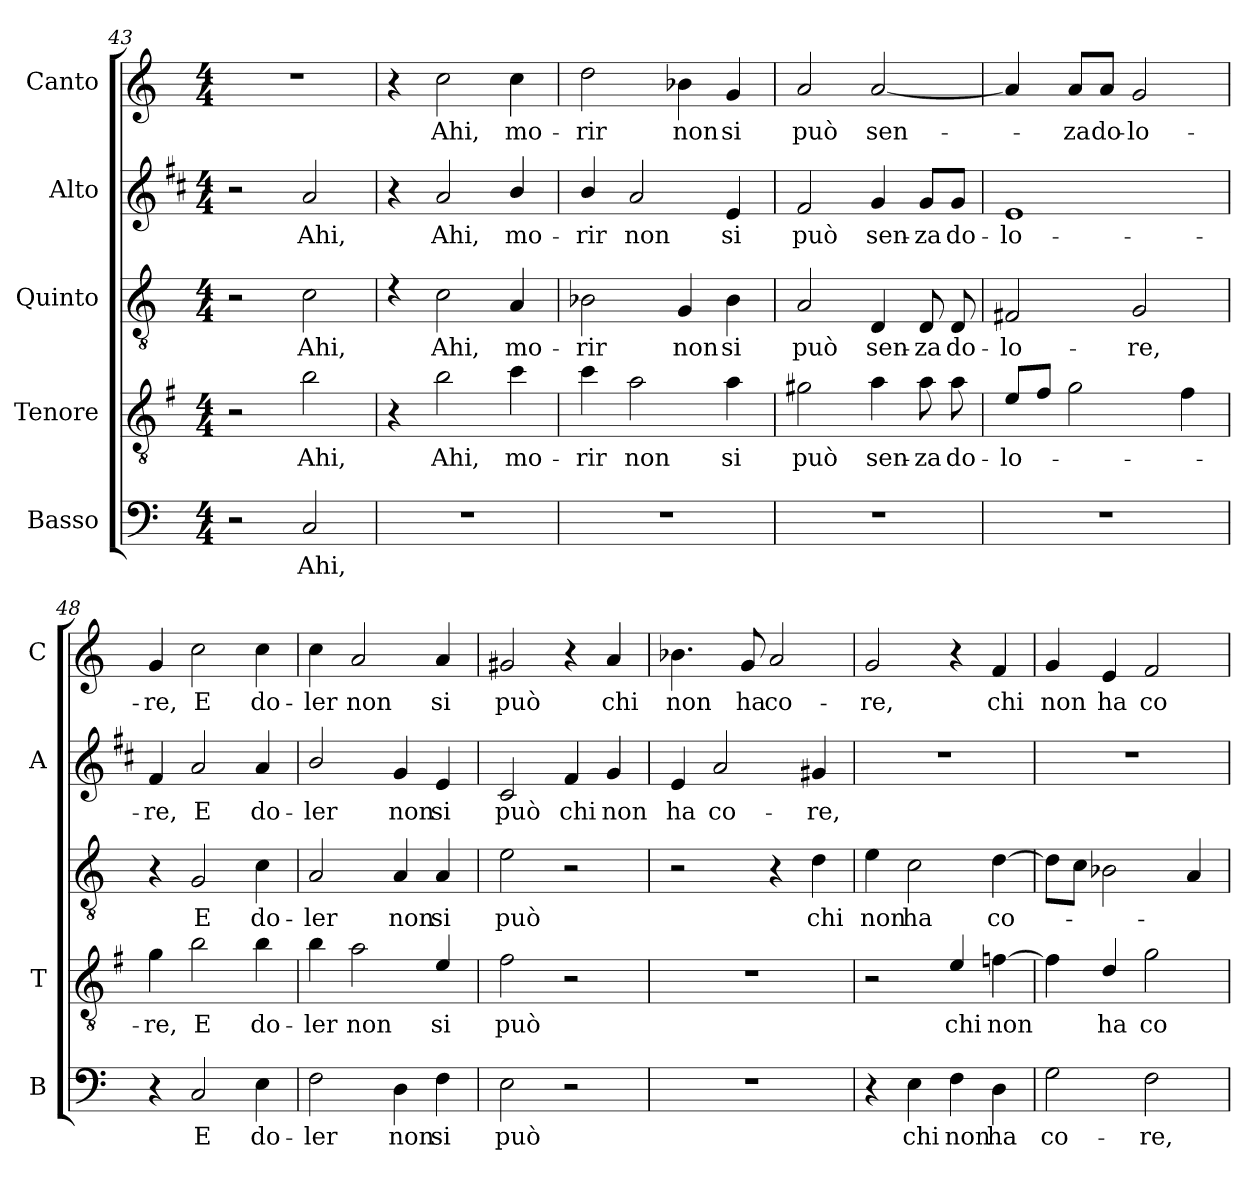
**kern	**text	**kern	**text	**kern	**text	**kern	**text	**kern	**text
*part5	*part5	*part4	*part4	*part3	*part3	*part2	*part2	*part1	*part1
*staff5	*staff5	*staff4	*staff4	*staff3	*staff3	*staff2	*staff2	*staff1	*staff1
*I"Basso	*	*I"Tenore	*	*I"Quinto	*	*I"Alto	*	*I"Canto	*
*I'B	*	*I'T	*	*	*	*I'A	*	*I'C	*
*clefF4	*	*clefGv2	*	*clefGv2	*	*clefG2	*	*clefG2	*
*	*	*ITrd4c7	*	*	*	*ITrd1c2	*	*	*
*k[]	*	*k[]	*	*k[]	*	*k[]	*	*k[]	*
*C:	*	*C:	*	*C:	*	*C:	*	*C:	*
*M4/4	*	*M4/4	*	*M4/4	*	*M4/4	*	*M4/4	*
=43	=43	=43	=43	=43	=43	=43	=43	=43	=43
2r	.	2r	.	2r	.	2r	.	1r	.
!	!LO:LY:b	!	!LO:LY:b	!	!LO:LY:b	!	!LO:LY:b	!	!
2C/	Ahi,	2e\	Ahi,	2c\	Ahi,	2g/	Ahi,	.	.
=44	=44	=44	=44	=44	=44	=44	=44	=44	=44
1r	.	4r	.	4rc	.	4r	.	4r	.
!	!	!	!LO:LY:b	!	!LO:LY:b	!	!LO:LY:b	!	!LO:LY:b
.	.	2e\	Ahi,	2c\	Ahi,	2g/	Ahi,	2cc\	Ahi,
!	!	!	!LO:LY:b	!	!LO:LY:b	!	!LO:LY:b	!	!LO:LY:b
.	.	4f\	mo-	4A/	mo-	4a/	mo-	4cc\	mo-
=45	=45	=45	=45	=45	=45	=45	=45	=45	=45
!	!	!	!LO:LY:b	!	!LO:LY:b	!	!LO:LY:b	!	!LO:LY:b
1r	.	4f\	-rir	2B-X\	-rir	4a/	-rir	2dd\	-rir
!	!	!	!LO:LY:b	!	!	!	!LO:LY:b	!	!
.	.	2d\	non	.	.	2g/	non	.	.
!	!	!	!	!	!LO:LY:b	!	!	!	!LO:LY:b
.	.	.	.	4G/	non	.	.	4b-X\	non
!	!	!	!LO:LY:b	!	!LO:LY:b	!	!LO:LY:b	!	!LO:LY:b
.	.	4d\	si	4B-\	si	4d/	si	4g/	si
=46	=46	=46	=46	=46	=46	=46	=46	=46	=46
!	!	!	!LO:LY:b	!	!LO:LY:b	!	!LO:LY:b	!	!LO:LY:b
1r	.	2c#X\	può	2A/	può	2e/	può	2a/	può
!	!	!	!LO:LY:b	!	!LO:LY:b	!	!LO:LY:b	!	!LO:LY:b
.	.	4d\	sen-	4D/	sen-	4f/	sen-	[2a/	sen-
!	!	!	!LO:LY:b	!	!LO:LY:b	!	!LO:LY:b	!	!
.	.	8d\	-za	8D/	-za	8f/L	-za	.	.
!	!	!	!LO:LY:b	!	!LO:LY:b	!	!LO:LY:b	!	!
.	.	8d\	do-	8D/	do-	8f/J	do-	.	.
=47	=47	=47	=47	=47	=47	=47	=47	=47	=47
!	!	!	!LO:LY:b	!	!LO:LY:b	!	!LO:LY:b	!	!
1r	.	8A/L	-lo-	2F#X/	-lo-	1d	-lo-	4a/]	.
.	.	8B/J	.	.	.	.	.	.	.
!	!	!	!	!	!	!	!	!	!LO:LY:b
.	.	2c\	.	.	.	.	.	8a/L	-za
!	!	!	!	!	!	!	!	!	!LO:LY:b
.	.	.	.	.	.	.	.	8a/J	do-
!	!	!	!	!	!LO:LY:b	!	!	!	!LO:LY:b
.	.	.	.	2G/	-re,	.	.	2g/	-lo-
.	.	4B\	.	.	.	.	.	.	.
=48	=48	=48	=48	=48	=48	=48	=48	=48	=48
!	!	!	!LO:LY:b	!	!	!	!LO:LY:b	!	!LO:LY:b
4r	.	4c\	-re,	4r	.	4e/	-re,	4g/	-re,
!	!LO:LY:b	!	!LO:LY:b	!	!LO:LY:b	!	!LO:LY:b	!	!LO:LY:b
2C/	E	2e\	E	2G/	E	2g/	E	2cc\	E
!	!LO:LY:b	!	!LO:LY:b	!	!LO:LY:b	!	!LO:LY:b	!	!LO:LY:b
4E\	do-	4e\	do-	4c\	do-	4g/	do-	4cc\	do-
!!LO:LB:g=z
=49	=49	=49	=49	=49	=49	=49	=49	=49	=49
!	!LO:LY:b	!	!LO:LY:b	!	!LO:LY:b	!	!LO:LY:b	!	!LO:LY:b
2F\	-ler	4e\	-ler	2A/	-ler	2a/	-ler	4cc\	-ler
!	!	!	!LO:LY:b	!	!	!	!	!	!LO:LY:b
.	.	2d\	non	.	.	.	.	2a/	non
!	!LO:LY:b	!	!	!	!LO:LY:b	!	!LO:LY:b	!	!
4D\	non	.	.	4A/	non	4f/	non	.	.
!	!LO:LY:b	!	!LO:LY:b	!	!LO:LY:b	!	!LO:LY:b	!	!LO:LY:b
4F\	si	4A/	si	4A/	si	4d/	si	4a/	si
=50	=50	=50	=50	=50	=50	=50	=50	=50	=50
!	!LO:LY:b	!	!LO:LY:b	!	!LO:LY:b	!	!LO:LY:b	!	!LO:LY:b
2E\	può	2B\	può	2e\	può	2B/	può	2g#X/	può
!	!	!	!	!	!	!	!LO:LY:b	!	!
2r	.	2r	.	2r	.	4e/	chi	4r	.
!	!	!	!	!	!	!	!LO:LY:b	!	!LO:LY:b
.	.	.	.	.	.	4f/	non	4a/	chi
=51	=51	=51	=51	=51	=51	=51	=51	=51	=51
!	!	!	!	!	!	!	!LO:LY:b	!	!LO:LY:b
1r	.	1r	.	2r	.	4d/	ha	4.b-X\	non
!	!	!	!	!	!	!	!LO:LY:b	!	!
.	.	.	.	.	.	2g/	co-	.	.
!	!	!	!	!	!	!	!	!	!LO:LY:b
.	.	.	.	.	.	.	.	8g/	ha
!	!	!	!	!	!	!	!	!	!LO:LY:b
.	.	.	.	4r	.	.	.	2a/	co-
!	!	!	!	!	!LO:LY:b	!	!LO:LY:b	!	!
.	.	.	.	4d\	chi	4f#X/	-re,	.	.
=52	=52	=52	=52	=52	=52	=52	=52	=52	=52
!	!	!	!	!	!LO:LY:b	!	!	!	!LO:LY:b
4r	.	2r	.	4e\	non	1r	.	2g/	-re,
!	!LO:LY:b	!	!	!	!LO:LY:b	!	!	!	!
4E\	chi	.	.	2c\	ha	.	.	.	.
!	!LO:LY:b	!	!LO:LY:b	!	!	!	!	!	!
4F\	non	4A/	chi	.	.	.	.	4r	.
!	!LO:LY:b	!	!LO:LY:b	!	!LO:LY:b	!	!	!	!LO:LY:b
4D\	ha	[4B-X\	non	[4d\	co-	.	.	4f/	chi
=53	=53	=53	=53	=53	=53	=53	=53	=53	=53
!	!LO:LY:b	!	!	!	!	!	!	!	!LO:LY:b
2G\	co-	4B-\]	.	8d\L]	.	1r	.	4g/	non
.	.	.	.	8c\J	.	.	.	.	.
!	!	!	!LO:LY:b	!	!	!	!	!	!LO:LY:b
.	.	4G/	ha	2B-X\	.	.	.	4e/	ha
!	!LO:LY:b	!	!LO:LY:b	!	!	!	!	!	!LO:LY:b
2F\	-re,	2c\	co-	.	.	.	.	2f/	co-
.	.	.	.	4A/	.	.	.	.	.
=	=	=	=	=	=	=	=	=	=
*-	*-	*-	*-	*-	*-	*-	*-	*-	*-
